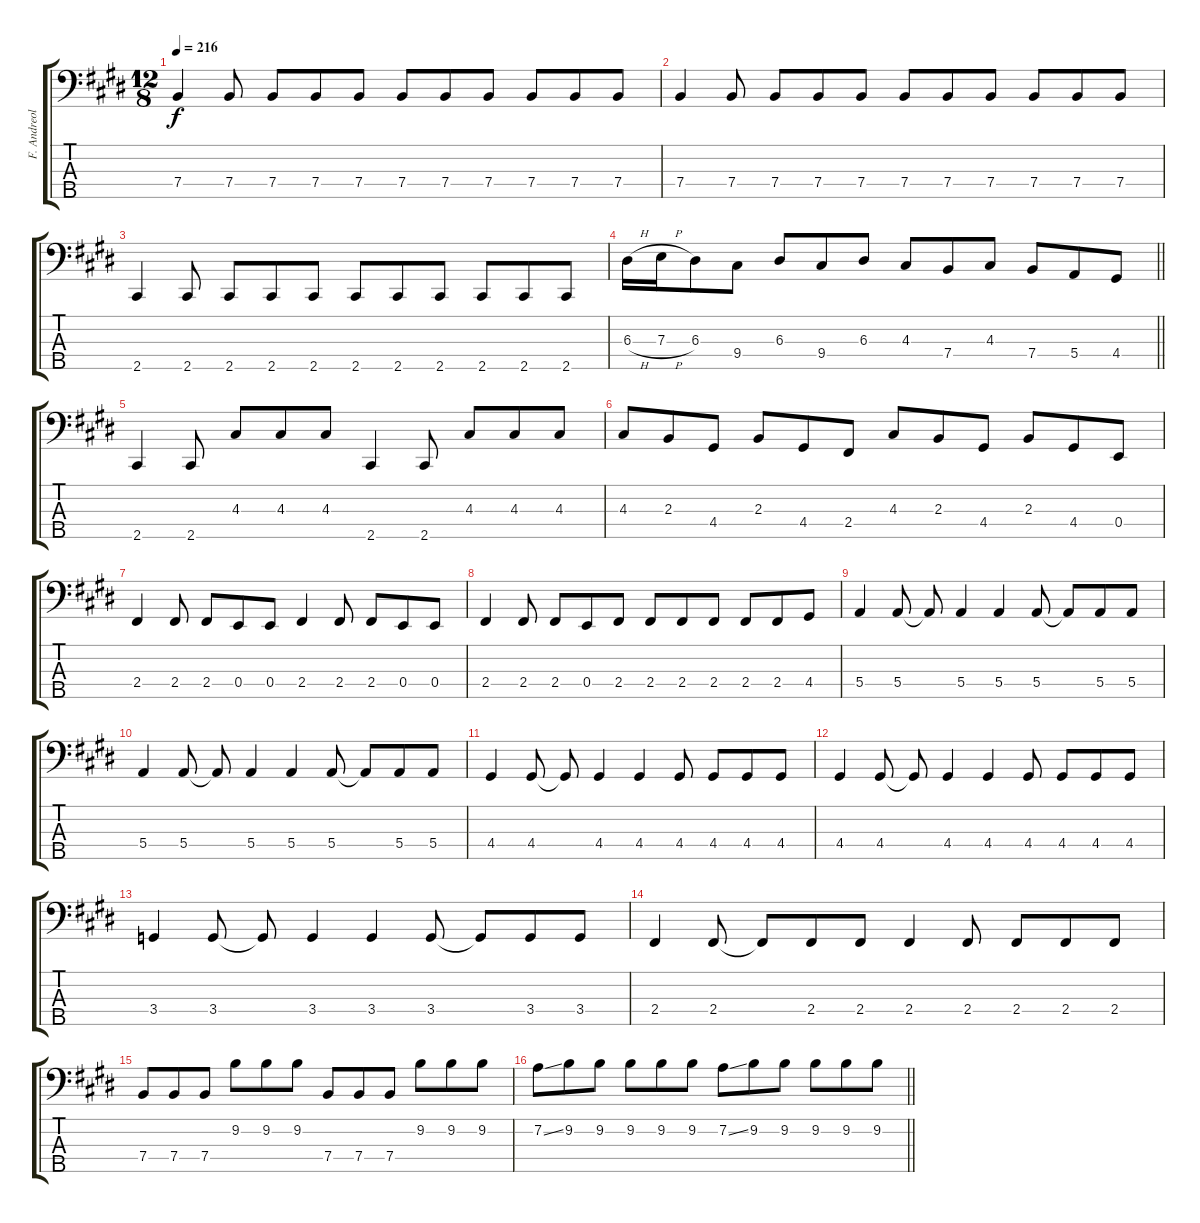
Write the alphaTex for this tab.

\track ("F. Andreoli" "F. Andreol") {instrument electricbassfinger}
\staff {score tabs}
\tuning (G2 D2 A1 E1 B0) {hide}
\ts (12 8)
\tempo 216
\clef f4
\ks e
7.4.4{dy f} 7.4.8 7.4.8 7.4.8 7.4.8 7.4.8 7.4.8 7.4.8 7.4.8 7.4.8 7.4.8 |
7.4.4 7.4.8 7.4.8 7.4.8 7.4.8 7.4.8 7.4.8 7.4.8 7.4.8 7.4.8 7.4.8 |
2.5.4 2.5.8 2.5.8 2.5.8 2.5.8 2.5.8 2.5.8 2.5.8 2.5.8 2.5.8 2.5.8 |
\barLineRight lightlight
6.3{h}.16 7.3{h}.16 6.3.8 9.4.8 6.3.8 9.4.8 6.3.8 4.3.8 7.4.8 4.3.8 7.4.8 5.4.8 4.4.8 |
2.5.4 2.5.8 4.3.8 4.3.8 4.3.8 2.5.4 2.5.8 4.3.8 4.3.8 4.3.8 |
4.3.8 2.3.8 4.4.8 2.3.8 4.4.8 2.4.8 4.3.8 2.3.8 4.4.8 2.3.8 4.4.8 0.4.8 |
2.4.4 2.4.8 2.4.8 0.4.8 0.4.8 2.4.4 2.4.8 2.4.8 0.4.8 0.4.8 |
2.4.4 2.4.8 2.4.8 0.4.8 2.4.8 2.4.8 2.4.8 2.4.8 2.4.8 2.4.8 4.4.8 |
5.4.4 5.4.8 5.4{t}.8 5.4.4 5.4.4 5.4.8 5.4{t}.8 5.4.8 5.4.8 |
5.4.4 5.4.8 5.4{t}.8 5.4.4 5.4.4 5.4.8 5.4{t}.8 5.4.8 5.4.8 |
4.4.4 4.4.8 4.4{t}.8 4.4.4 4.4.4 4.4.8 4.4.8 4.4.8 4.4.8 |
4.4.4 4.4.8 4.4{t}.8 4.4.4 4.4.4 4.4.8 4.4.8 4.4.8 4.4.8 |
3.4.4 3.4.8 3.4{t}.8 3.4.4 3.4.4 3.4.8 3.4{t}.8 3.4.8 3.4.8 |
2.4.4 2.4.8 2.4{t}.8 2.4.8 2.4.8 2.4.4 2.4.8 2.4.8 2.4.8 2.4.8 |
7.4.8 7.4.8 7.4.8 9.2.8 9.2.8 9.2.8 7.4.8 7.4.8 7.4.8 9.2.8 9.2.8 9.2.8 |
\barLineRight lightlight
7.2{ss}.8 9.2.8 9.2.8 9.2.8 9.2.8 9.2.8 7.2{ss}.8 9.2.8 9.2.8 9.2.8 9.2.8 9.2.8
